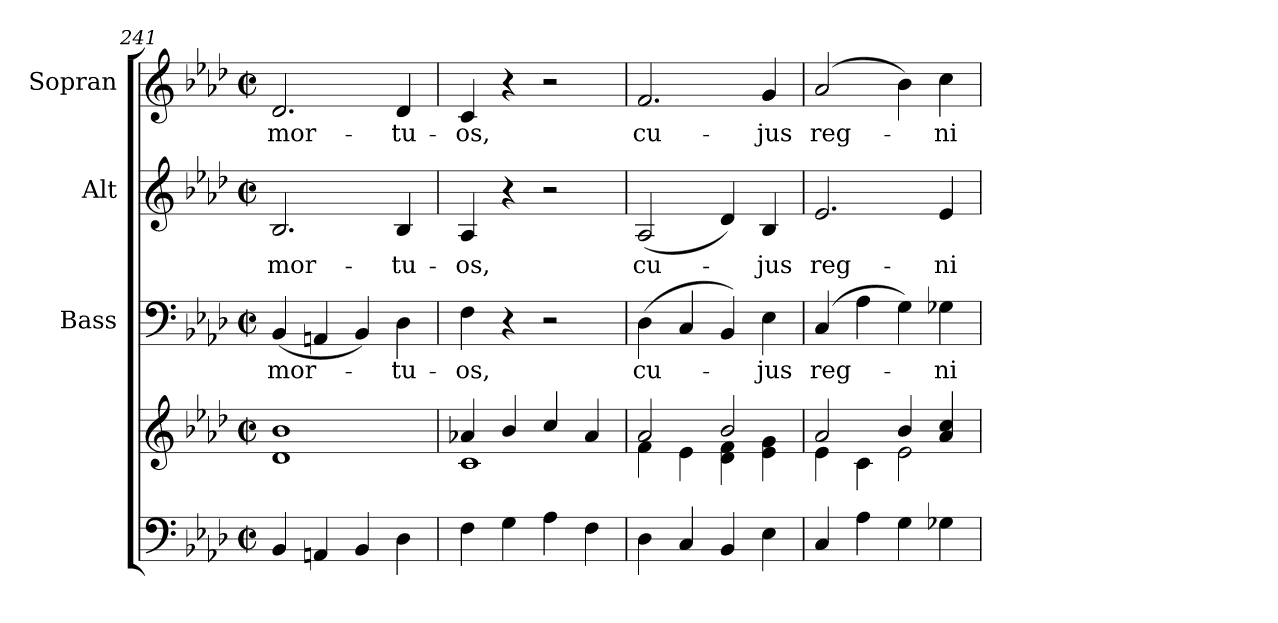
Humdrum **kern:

**kern	**kern	**kern	**text	**kern	**text	**kern	**text
*part4	*part4	*part3	*part3	*part2	*part2	*part1	*part1
*staff5	*staff4	*staff3	*staff3	*staff2	*staff2	*staff1	*staff1
*	*	*I"Bass	*	*I"Alt	*	*I"Sopran	*
*	*	*I'B.	*	*I'A.	*	*I'S.	*
*clefF4	*clefG2	*clefF4	*	*clefG2	*	*clefG2	*
*k[b-e-a-d-]	*k[b-e-a-d-]	*k[b-e-a-d-]	*	*k[b-e-a-d-]	*	*k[b-e-a-d-]	*
*A-:	*A-:	*A-:	*	*A-:	*	*A-:	*
*M2/2	*M2/2	*M2/2	*	*M2/2	*	*M2/2	*
*met(c|)	*met(c|)	*met(c|)	*	*met(c|)	*	*met(c|)	*
=241	=241	=241	=241	=241	=241	=241	=241
*	*^	*	*	*	*	*	*
!	!	!	!	!LO:LY:b	!	!LO:LY:b	!	!LO:LY:b
4BB-/	1b-	1d-	(<4BB-/	mor-	2.B-/	mor-	2.d-/	mor-
4AAn/	.	.	4AAn/	.	.	.	.	.
4BB-/	.	.	4BB-/)	.	.	.	.	.
!	!	!	!	!LO:LY:b	!	!LO:LY:b	!	!LO:LY:b
4D-\	.	.	4D-\	-tu-	4B-/	-tu-	4d-/	-tu-
=242	=242	=242	=242	=242	=242	=242	=242	=242
!	!	!	!	!LO:LY:b	!	!LO:LY:b	!	!LO:LY:b
4F\	4a-X/	1c	4F\	-os,	4A-/	-os,	4c/	-os,
4G\	4b-/	.	4r	.	4r	.	4r	.
4A-\	4cc/	.	2r	.	2r	.	2r	.
4F\	4a-/	.	.	.	.	.	.	.
=243	=243	=243	=243	=243	=243	=243	=243	=243
!	!	!	!	!LO:LY:b	!	!LO:LY:b	!	!LO:LY:b
4D-\	2a-/	4f\	(>4D-\	cu-	(2A-/	cu-	2.f/	cu-
4C/	.	4e-\	4C/	.	.	.	.	.
4BB-/	2b-/	4d-\ 4f\	4BB-/)	.	4d-/)	.	.	.
!	!	!	!	!LO:LY:b	!	!LO:LY:b	!	!LO:LY:b
4E-\	.	4e-\ 4g\	4E-\	-jus	4B-/	-jus	4g/	-jus
=244	=244	=244	=244	=244	=244	=244	=244	=244
!	!	!	!	!LO:LY:b	!	!LO:LY:b	!	!LO:LY:b
4C/	2a-/	4e-\	(4C/	reg-	2.e-/	reg-	(2a-/	reg-
4A-\	.	4c\	4A-\	.	.	.	.	.
4G\	4b-/	2e-\	4G\)	.	.	.	4b-\)	.
!	!	!	!	!LO:LY:b	!	!LO:LY:b	!	!LO:LY:b
4G-X\	4a-/ 4cc/	.	4G-X\	-ni	4e-/	-ni	4cc\	-ni
*	*v	*v	*	*	*	*	*	*
=	=	=	=	=	=	=	=
*-	*-	*-	*-	*-	*-	*-	*-
